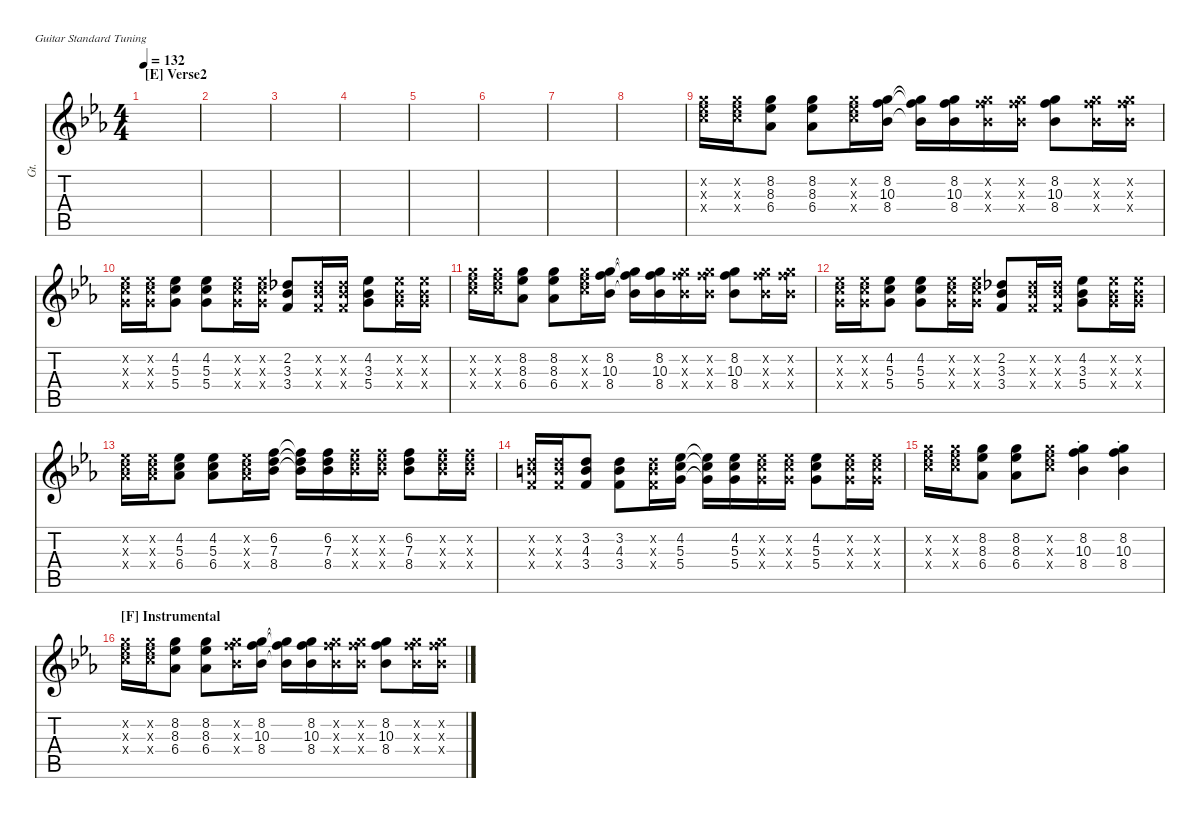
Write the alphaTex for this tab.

\defaultSystemsLayout 4
\hideDynamics
\bracketExtendMode nobrackets
\otherSystemsTrackNameOrientation horizontal
\track ("Guitar" "Gt.") {instrument electricguitarclean}
\staff {score tabs}
\tuning (E4 B3 G3 D3 A2 E2)
\ts (4 4)
\section ("E" "Verse2")
\tempo 132
\clef g2
\ks eb
|
|
|
|
|
|
|
|
(8.3{x} 8.2{x} 10.4{x}).16 (8.3{x} 8.2{x} 10.4{x}).16 (8.2 8.3 6.4).8 (8.2 8.3 6.4).8 (8.2{x} 8.3{x} 10.4{x}).16 (8.2 10.3 8.4).16 (8.4{t} 10.3{t} 8.2{t}).16 (8.4 10.3 8.2).16 (8.4{x} 10.3{x} 8.2{x}).16 (8.4{x} 10.3{x} 8.2{x}).16 (8.4 10.3 8.2).8 (8.2{x} 10.3{x} 8.4{x}).16 (8.2{x} 10.3{x} 8.4{x}).16 |
(4.2{x} 5.3{x} 5.4{x}).16 (4.2{x} 5.3{x} 5.4{x}).16 (4.2 5.3 5.4).8 (4.2 5.3 5.4).8 (4.2{x} 5.3{x} 5.4{x}).16 (4.2{x} 5.3{x} 5.4{x}).16 (2.2 3.3 3.4).8 (2.2{x} 3.3{x} 3.4{x}).16 (2.2{x} 3.3{x} 3.4{x}).16 (4.2 3.3 5.4).8 (4.2{x} 3.3{x} 5.4{x}).16 (4.2{x} 3.3{x} 5.4{x}).16 |
(8.3{x} 8.2{x} 10.4{x}).16 (8.3{x} 8.2{x} 10.4{x}).16 (8.2 8.3 6.4).8 (8.2 8.3 6.4).8 (8.2{x} 8.3{x} 10.4{x}).16 (8.2 10.3 8.4).16 (8.4{t} 10.3{t} 8.2{t}).16 (8.4 10.3 8.2).16 (8.4{x} 10.3{x} 8.2{x}).16 (8.4{x} 10.3{x} 8.2{x}).16 (8.4 10.3 8.2).8 (8.2{x} 10.3{x} 8.4{x}).16 (8.2{x} 10.3{x} 8.4{x}).16 |
(4.2{x} 5.3{x} 5.4{x}).16 (4.2{x} 5.3{x} 5.4{x}).16 (4.2 5.3 5.4).8 (4.2 5.3 5.4).8 (4.2{x} 5.3{x} 5.4{x}).16 (4.2{x} 5.3{x} 5.4{x}).16 (2.2 3.3 3.4).8 (2.2{x} 3.3{x} 3.4{x}).16 (2.2{x} 3.3{x} 3.4{x}).16 (4.2 3.3 5.4).8 (4.2{x} 3.3{x} 5.4{x}).16 (4.2{x} 3.3{x} 5.4{x}).16 |
(5.3{x} 6.4{x} 4.2{x}).16 (5.3{x} 4.2{x} 6.4{x}).16 (4.2 5.3 6.4).8 (4.2 5.3 6.4).8 (4.2{x} 5.3{x} 6.4{x}).16 (6.2 7.3 8.4).16 (8.4{t} 7.3{t} 6.2{t}).16 (8.4 7.3 6.2).16 (8.4{x} 7.3{x} 6.2{x}).16 (6.2{x} 7.3{x} 8.4{x}).16 (8.4 7.3 6.2).8 (6.2{x} 7.3{x} 8.4{x}).16 (6.2{x} 7.3{x} 8.4{x}).16 |
(4.3{x} 3.2{x} 3.4{x}).16 (4.3{x} 3.2{x} 3.4{x}).16 (3.2 4.3 3.4).8 (3.2 4.3 3.4).8 (4.3{x} 3.2{x} 3.4{x}).16 (4.2 5.3 5.4).16 (4.2{t} 5.3{t} 5.4{t}).16 (5.4 5.3 4.2).16 (5.4{x} 5.3{x} 4.2{x}).16 (5.4{x} 5.3{x} 4.2{x}).16 (5.4 5.3 4.2).8 (4.2{x} 5.3{x} 5.4{x}).16 (4.2{x} 5.3{x} 5.4{x}).16 |
(8.3{x} 8.2{x} 10.4{x}).16 (8.3{x} 8.2{x} 10.4{x}).16 (8.2 8.3 6.4).8 (8.2 8.3 6.4).8 (8.2{x} 8.3{x} 10.4{x}).8 (8.4{st} 10.3{st} 8.2{st}).4 (8.2{st} 10.3{st} 8.4{st}).4 |
\section ("F" "Instrumental")
(8.3{x} 8.2{x} 10.4{x}).16 (8.3{x} 8.2{x} 10.4{x}).16 (8.2 8.3 6.4).8 (8.2 8.3 6.4).8 (8.2{x} 10.3{x} 8.4{x}).16 (8.2 10.3 8.4).16 (8.4{t} 10.3{t} 8.2{t}).16 (8.4 10.3 8.2).16 (8.4{x} 10.3{x} 8.2{x}).16 (8.2{x} 10.3{x} 8.4{x}).16 (8.4 10.3 8.2).8 (8.2{x} 10.3{x} 8.4{x}).16 (8.2{x} 10.3{x} 8.4{x}).16
